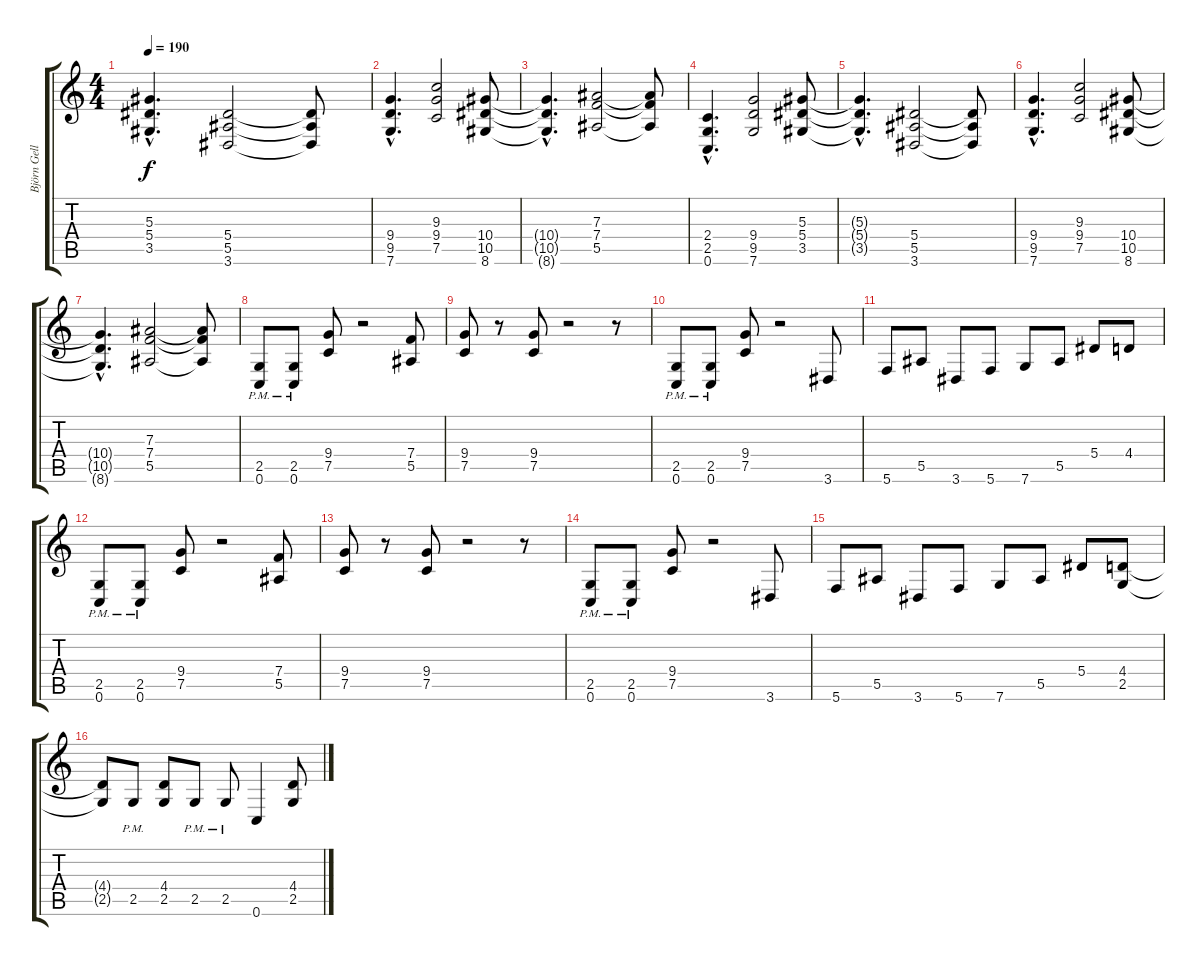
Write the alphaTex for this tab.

\track ("Björn Gellotte" "Björn Gell") {instrument distortionguitar}
\staff {score tabs}
\tuning (C4 G3 Eb3 Bb2 F2 C2) {hide}
\ts (4 4)
\tempo 190
\clef g2
\ks c
(5.3{hac t} 5.4{hac t} 3.5{hac t}).4{d dy f} (5.4 5.5 3.6).2 (5.4{t} 5.5{t} 3.6{t}).8 |
(9.4{hac} 9.5{hac} 7.6{hac}).4{d} (9.3 9.4 7.5).2 (10.4 10.5 8.6).8 |
(10.4{hac t} 10.5{hac t} 8.6{hac t}).4{d} (7.3 7.4 5.5).2 (7.3{t} 7.4{t} 5.5{t}).8 |
(2.4{hac} 2.5{hac} 0.6{hac}).4{d} (9.4 9.5 7.6).2 (5.3 5.4 3.5).8 |
(5.3{hac t} 5.4{hac t} 3.5{hac t}).4{d} (5.4 5.5 3.6).2 (5.4{t} 5.5{t} 3.6{t}).8 |
(9.4{hac} 9.5{hac} 7.6{hac}).4{d} (9.3 9.4 7.5).2 (10.4 10.5 8.6).8 |
(10.4{hac t} 10.5{hac t} 8.6{hac t}).4{d} (7.3 7.4 5.5).2 (7.3{t} 7.4{t} 5.5{t}).8 |
(2.5{pm} 0.6{pm}).8 (2.5{pm} 0.6{pm}).8 (9.4 7.5).8 r.2 (7.4 5.5).8 |
(9.4 7.5).8 r.8 (9.4 7.5).8 r.2 r.8 |
(2.5{pm} 0.6{pm}).8 (2.5{pm} 0.6{pm}).8 (9.4 7.5).8 r.2 3.6.8 |
5.6.8 5.5.8 3.6.8 5.6.8 7.6.8 5.5.8 5.4.8 4.4.8 |
(2.5{pm} 0.6{pm}).8 (2.5{pm} 0.6{pm}).8 (9.4 7.5).8 r.2 (7.4 5.5).8 |
(9.4 7.5).8 r.8 (9.4 7.5).8 r.2 r.8 |
(2.5{pm} 0.6{pm}).8 (2.5{pm} 0.6{pm}).8 (9.4 7.5).8 r.2 3.6.8 |
5.6.8 5.5.8 3.6.8 5.6.8 7.6.8 5.5.8 5.4.8 (4.4 2.5).8 |
(4.4{t} 2.5{t}).8 2.5{pm}.8 (4.4 2.5).8 2.5{pm}.8 2.5{pm}.8 0.6.4 (4.4 2.5).8
